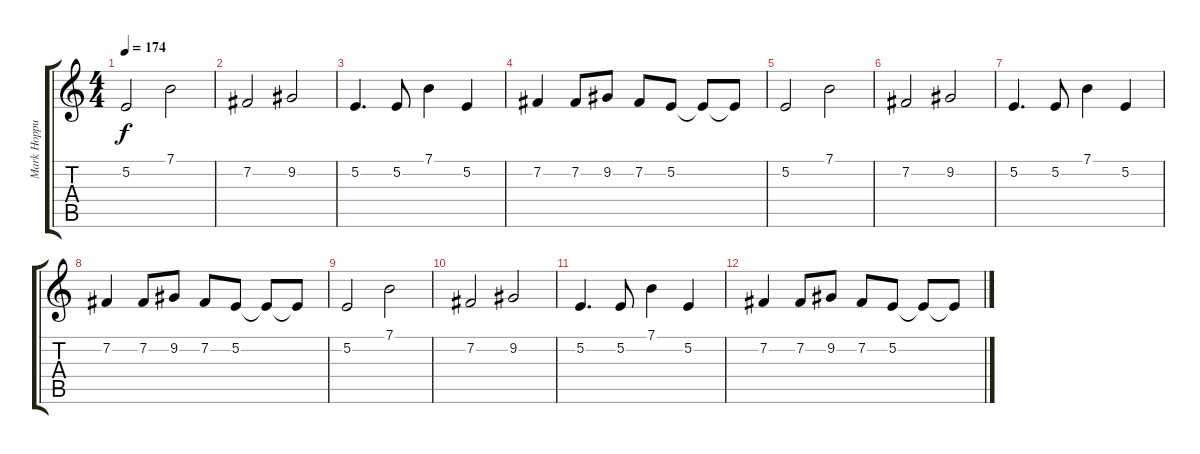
\track ("Mark Hoppus - Vocals" "Mark Hoppu") {instrument altosax}
\staff {score tabs}
\tuning (E4 B3 G3 D3 A2 E2) {hide}
\ts (4 4)
\tempo 174
\clef g2
\ks c
5.2.2{dy f} 7.1.2 |
7.2.2 9.2.2 |
5.2.4{d} 5.2.8 7.1.4 5.2.4 |
7.2.4 7.2.8 9.2.8 7.2.8 5.2.8 5.2{t}.8 5.2{t}.8 |
5.2.2{balance 8} 7.1.2 |
7.2.2 9.2.2 |
5.2.4{d} 5.2.8 7.1.4 5.2.4 |
7.2.4 7.2.8 9.2.8 7.2.8 5.2.8 5.2{t}.8 5.2{t}.8 |
5.2.2 7.1.2 |
7.2.2 9.2.2 |
5.2.4{d} 5.2.8 7.1.4 5.2.4 |
7.2.4 7.2.8 9.2.8 7.2.8 5.2.8 5.2{t}.8 5.2{t}.8
